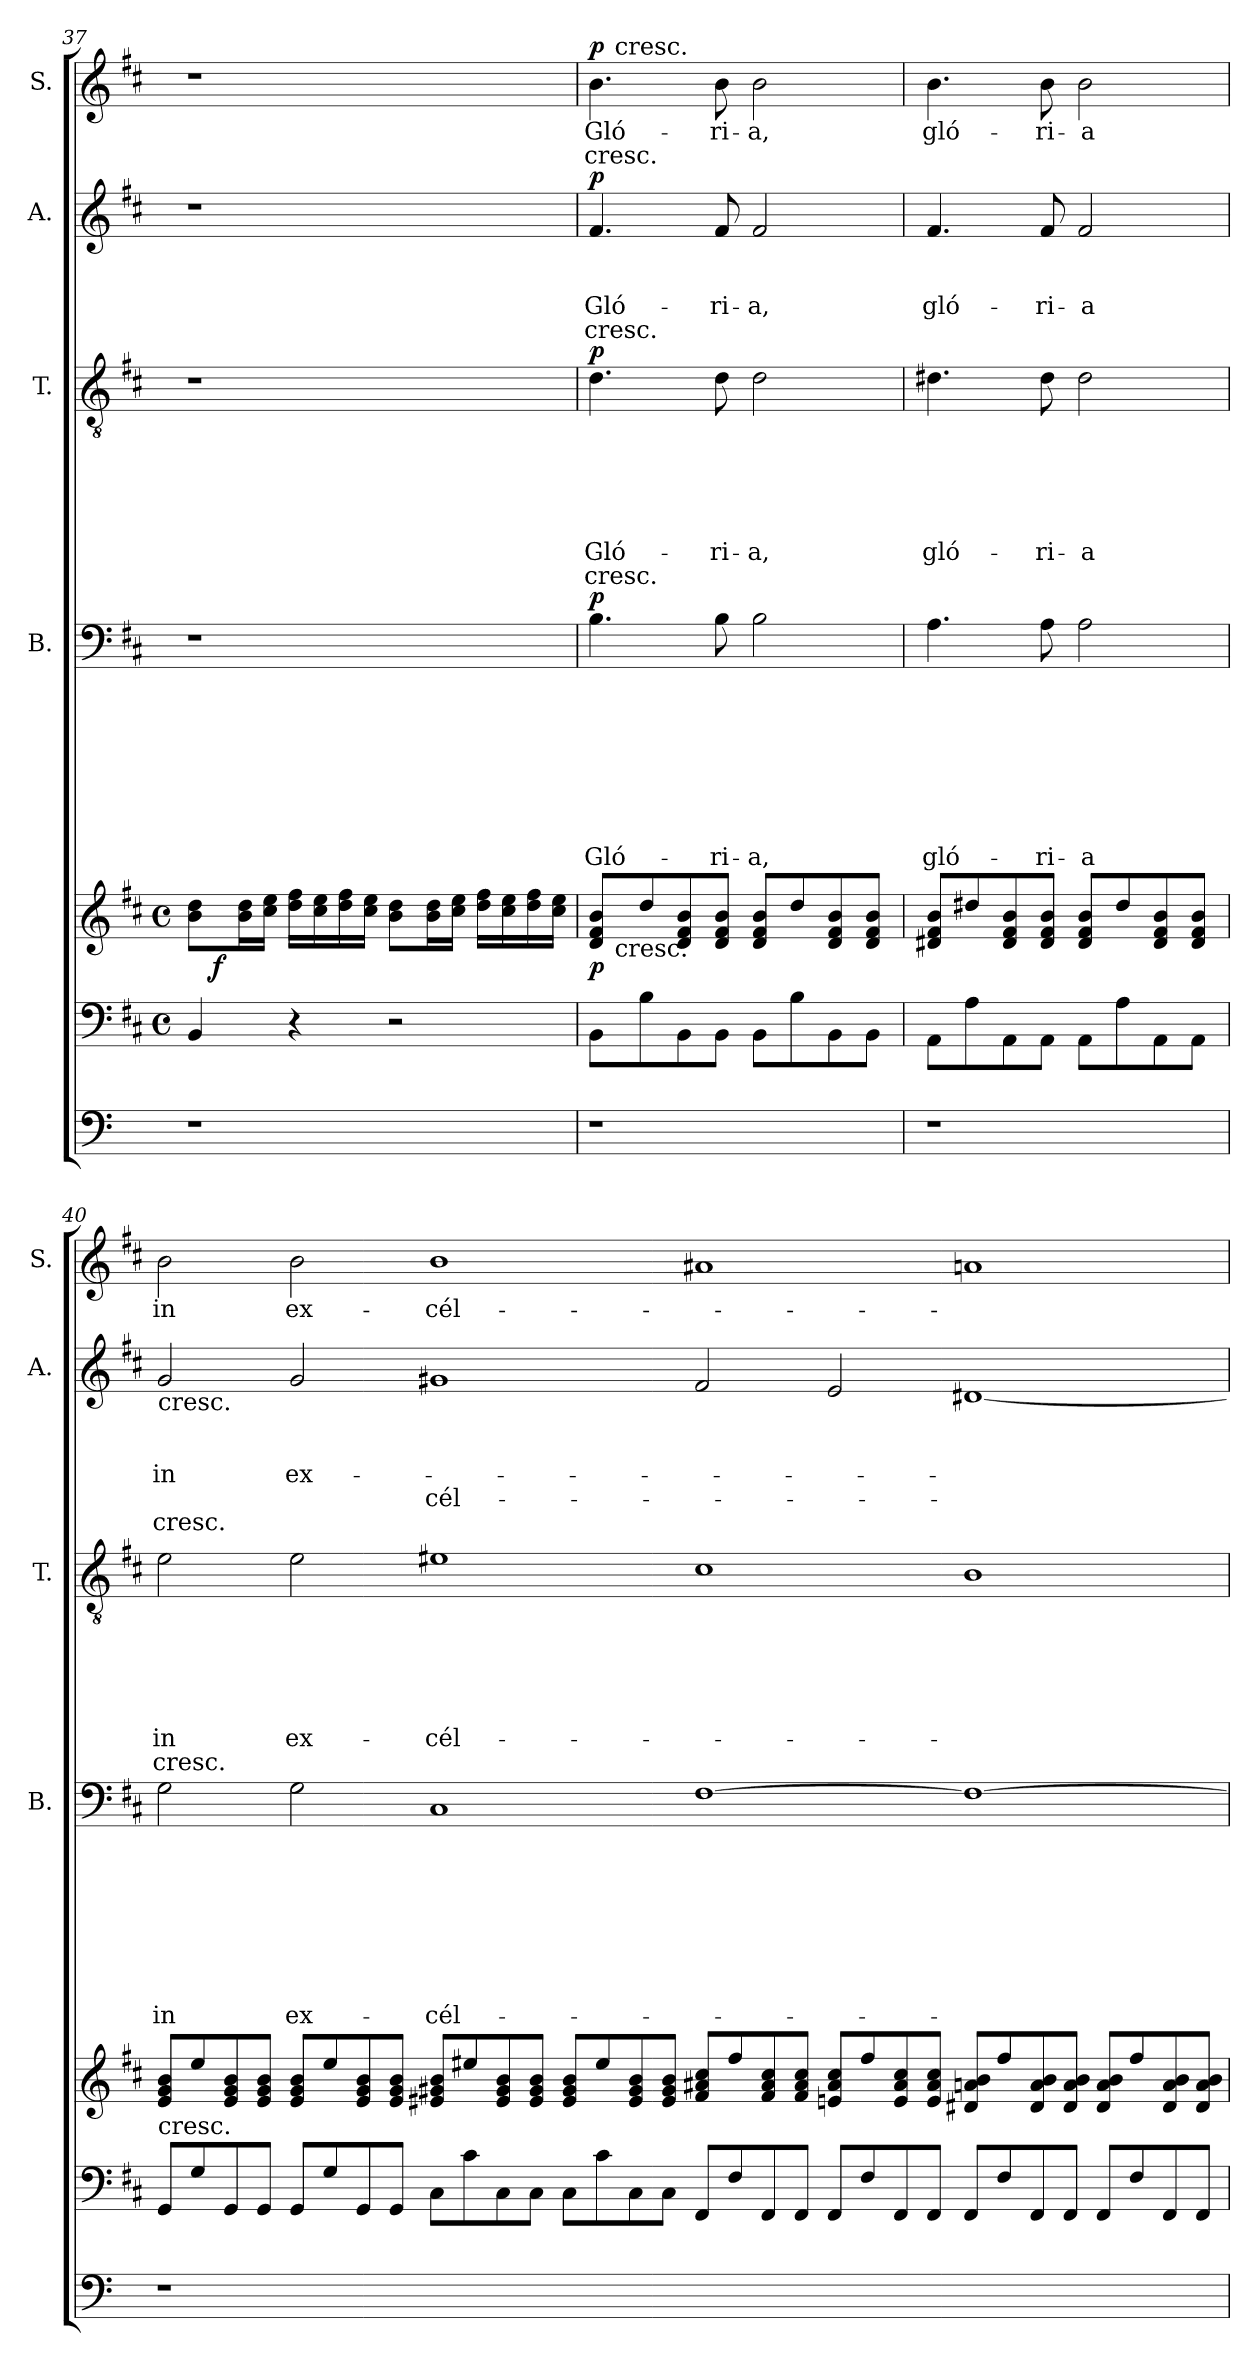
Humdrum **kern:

**kern	**kern	**kern	**dynam	**kern	**text	**text	**text	**text	**text	**text	**text	**text	**dynam	**kern	**text	**text	**text	**text	**text	**text	**text	**dynam	**kern	**text	**text	**text	**text	**text	**dynam	**kern	**text	**text	**dynam
*part7	*part6	*part5	*part5	*part4	*part4	*part4	*part4	*part4	*part4	*part4	*part4	*part4	*part4	*part3	*part3	*part3	*part3	*part3	*part3	*part3	*part3	*part3	*part2	*part2	*part2	*part2	*part2	*part2	*part2	*part1	*part1	*part1	*part1
*staff7	*staff6	*staff5	*staff5	*staff4	*staff4	*staff4	*staff4	*staff4	*staff4	*staff4	*staff4	*staff4	*staff4	*staff3	*staff3	*staff3	*staff3	*staff3	*staff3	*staff3	*staff3	*staff3	*staff2	*staff2	*staff2	*staff2	*staff2	*staff2	*staff2	*staff1	*staff1	*staff1	*staff1
*	*	*	*	*I"B.	*	*	*	*	*	*	*	*	*	*I"T.	*	*	*	*	*	*	*	*	*I"A.	*	*	*	*	*	*	*I"S.	*	*	*
*	*	*	*	*I'B.	*	*	*	*	*	*	*	*	*	*I'T.	*	*	*	*	*	*	*	*	*I'A.	*	*	*	*	*	*	*I'S.	*	*	*
*clefF4	*clefF4	*clefG2	*	*clefF4	*	*	*	*	*	*	*	*	*	*clefGv2	*	*	*	*	*	*	*	*	*clefG2	*	*	*	*	*	*	*clefG2	*	*	*
*	*ITrd1c2	*ITrd1c2	*	*ITrd1c2	*	*	*	*	*	*	*	*	*	*ITrd1c2	*	*	*	*	*	*	*	*	*ITrd1c2	*	*	*	*	*	*	*ITrd1c2	*	*	*
*k[]	*k[]	*k[]	*	*k[]	*	*	*	*	*	*	*	*	*	*k[]	*	*	*	*	*	*	*	*	*k[]	*	*	*	*	*	*	*k[]	*	*	*
*C:	*C:	*C:	*	*C:	*	*	*	*	*	*	*	*	*	*C:	*	*	*	*	*	*	*	*	*C:	*	*	*	*	*	*	*C:	*	*	*
*	*M4/4	*M4/4	*	*	*	*	*	*	*	*	*	*	*	*	*	*	*	*	*	*	*	*	*	*	*	*	*	*	*	*	*	*	*
*	*met(c)	*met(c)	*	*	*	*	*	*	*	*	*	*	*	*	*	*	*	*	*	*	*	*	*	*	*	*	*	*	*	*	*	*	*
=37	=37	=37	=37	=37	=37	=37	=37	=37	=37	=37	=37	=37	=37	=37	=37	=37	=37	=37	=37	=37	=37	=37	=37	=37	=37	=37	=37	=37	=37	=37	=37	=37	=37
*	*	*^	*	*	*	*	*	*	*	*	*	*	*	*	*	*	*	*	*	*	*	*	*	*	*	*	*	*	*	*	*	*	*
1r	4AA/	8a\ 8cc\L	16ryy	.	1r	.	.	.	.	.	.	.	.	.	1r	.	.	.	.	.	.	.	.	1r	.	.	.	.	.	.	1r	.	.	.
!	!	!	!	!LO:DY:b	!	!	!	!	!	!	!	!	!	!	!	!	!	!	!	!	!	!	!	!	!	!	!	!	!	!	!	!	!	!
.	.	.	2...ryy	f	.	.	.	.	.	.	.	.	.	.	.	.	.	.	.	.	.	.	.	.	.	.	.	.	.	.	.	.	.	.
.	.	16a\ 16cc\L	.	.	.	.	.	.	.	.	.	.	.	.	.	.	.	.	.	.	.	.	.	.	.	.	.	.	.	.	.	.	.	.
.	.	16b\ 16dd\JJ	.	.	.	.	.	.	.	.	.	.	.	.	.	.	.	.	.	.	.	.	.	.	.	.	.	.	.	.	.	.	.	.
.	4r	16cc\ 16ee\LL	.	.	.	.	.	.	.	.	.	.	.	.	.	.	.	.	.	.	.	.	.	.	.	.	.	.	.	.	.	.	.	.
.	.	16b\ 16dd\	.	.	.	.	.	.	.	.	.	.	.	.	.	.	.	.	.	.	.	.	.	.	.	.	.	.	.	.	.	.	.	.
.	.	16cc\ 16ee\	.	.	.	.	.	.	.	.	.	.	.	.	.	.	.	.	.	.	.	.	.	.	.	.	.	.	.	.	.	.	.	.
.	.	16b\ 16dd\JJ	.	.	.	.	.	.	.	.	.	.	.	.	.	.	.	.	.	.	.	.	.	.	.	.	.	.	.	.	.	.	.	.
.	2r	8a\ 8cc\L	.	.	.	.	.	.	.	.	.	.	.	.	.	.	.	.	.	.	.	.	.	.	.	.	.	.	.	.	.	.	.	.
.	.	16a\ 16cc\L	.	.	.	.	.	.	.	.	.	.	.	.	.	.	.	.	.	.	.	.	.	.	.	.	.	.	.	.	.	.	.	.
.	.	16b\ 16dd\JJ	.	.	.	.	.	.	.	.	.	.	.	.	.	.	.	.	.	.	.	.	.	.	.	.	.	.	.	.	.	.	.	.
.	.	16cc\ 16ee\LL	.	.	.	.	.	.	.	.	.	.	.	.	.	.	.	.	.	.	.	.	.	.	.	.	.	.	.	.	.	.	.	.
.	.	16b\ 16dd\	.	.	.	.	.	.	.	.	.	.	.	.	.	.	.	.	.	.	.	.	.	.	.	.	.	.	.	.	.	.	.	.
.	.	16cc\ 16ee\	.	.	.	.	.	.	.	.	.	.	.	.	.	.	.	.	.	.	.	.	.	.	.	.	.	.	.	.	.	.	.	.
.	.	16b\ 16dd\JJ	.	.	.	.	.	.	.	.	.	.	.	.	.	.	.	.	.	.	.	.	.	.	.	.	.	.	.	.	.	.	.	.
=38	=38	=38	=38	=38	=38	=38	=38	=38	=38	=38	=38	=38	=38	=38	=38	=38	=38	=38	=38	=38	=38	=38	=38	=38	=38	=38	=38	=38	=38	=38	=38	=38	=38	=38
!	!	!	!	!LO:DY:b	!	!	!	!	!	!	!	!	!LO:LY:b	!LO:DY:a	!	!	!	!	!	!	!LO:LY:b	!LO:LY:b	!LO:DY:a	!	!	!	!LO:LY:b	!LO:LY:b	!	!LO:DY:a	!	!LO:LY:b	!LO:LY:b	!LO:DY:a
*	*	*	*	*	*	*	*	*	*	*	*	*	*	*	*	*	*	*	*	*	*	*	*	*	*	*	*	*	*	*	*^	*	*	*
1r	8AA\L	8c/ 8e/ 8a/L	16ryy	p	4.A\	.	.	.	.	.	.	.	Gló-	p	4.c\	.	.	.	.	.	Gló-	cresc.	p	4.e/	.	.	Gló-	cresc.	.	p	4.a\	16ryy	Gló-	cresc.	p
!	!	!	!	!	!	!	!	!	!	!	!	!	!	!	!	!	!	!	!	!	!	!	!	!	!	!	!	!	!	!	!	!LO:TX:a:t=cresc.	!	!	!
!	!	!	!LO:TX:b:t=cresc.	!	!	!	!	!	!	!	!	!	!	!	!	!	!	!	!	!	!	!	!	!	!	!	!	!	!	!	!	!	!	!	!
.	.	.	2...ryy	.	.	.	.	.	.	.	.	.	.	.	.	.	.	.	.	.	.	.	.	.	.	.	.	.	.	.	.	2...ryy	.	.	.
.	8A\	8cc/	.	.	.	.	.	.	.	.	.	.	.	.	.	.	.	.	.	.	.	.	.	.	.	.	.	.	.	.	.	.	.	.	.
.	8AA\	8c/ 8e/ 8a/	.	.	.	.	.	.	.	.	.	.	.	.	.	.	.	.	.	.	.	.	.	.	.	.	.	.	.	.	.	.	.	.	.
!	!	!	!	!	!	!	!	!	!	!	!	!	!LO:LY:b	!	!	!	!	!	!	!	!LO:LY:b	!	!	!	!	!	!LO:LY:b	!	!	!	!	!	!LO:LY:b	!	!
.	8AA\J	8c/ 8e/ 8a/J	.	.	8A\	.	.	.	.	.	.	.	-ri-	.	8c\	.	.	.	.	.	-ri-	.	.	8e/	.	.	-ri-	.	.	.	8a\	.	-ri-	.	.
!	!	!	!	!	!	!	!	!	!	!	!	!	!LO:LY:b	!	!	!	!	!	!	!	!LO:LY:b	!	!	!	!	!	!LO:LY:b	!	!	!	!	!	!LO:LY:b	!	!
.	8AA\L	8c/ 8e/ 8a/L	.	.	2A\	.	.	.	.	.	.	.	-a,	.	2c\	.	.	.	.	.	-a,	.	.	2e/	.	.	-a,	.	.	.	2a\	.	-a,	.	.
.	8A\	8cc/	.	.	.	.	.	.	.	.	.	.	.	.	.	.	.	.	.	.	.	.	.	.	.	.	.	.	.	.	.	.	.	.	.
.	8AA\	8c/ 8e/ 8a/	.	.	.	.	.	.	.	.	.	.	.	.	.	.	.	.	.	.	.	.	.	.	.	.	.	.	.	.	.	.	.	.	.
.	8AA\J	8c/ 8e/ 8a/J	.	.	.	.	.	.	.	.	.	.	.	.	.	.	.	.	.	.	.	.	.	.	.	.	.	.	.	.	.	.	.	.	.
=39	=39	=39	=39	=39	=39	=39	=39	=39	=39	=39	=39	=39	=39	=39	=39	=39	=39	=39	=39	=39	=39	=39	=39	=39	=39	=39	=39	=39	=39	=39	=39	=39	=39	=39	=39
!	!	!	!	!	!	!	!	!	!	!	!	!	!LO:LY:b	!	!	!	!	!	!	!	!LO:LY:b	!	!	!	!	!	!LO:LY:b	!	!	!	!	!	!LO:LY:b	!	!
*	*	*v	*v	*	*	*	*	*	*	*	*	*	*	*	*	*	*	*	*	*	*	*	*	*	*	*	*	*	*	*	*v	*v	*	*	*
1r	8GG\L	8c#X/ 8e/ 8a/L	.	4.G\	.	.	.	.	.	.	.	gló-	.	4.c#X\	.	.	.	.	.	gló-	.	.	4.e/	.	.	gló-	.	.	.	4.a\	gló-	.	.
.	8G\	8cc#X/	.	.	.	.	.	.	.	.	.	.	.	.	.	.	.	.	.	.	.	.	.	.	.	.	.	.	.	.	.	.	.
.	8GG\	8c#/ 8e/ 8a/	.	.	.	.	.	.	.	.	.	.	.	.	.	.	.	.	.	.	.	.	.	.	.	.	.	.	.	.	.	.	.
!	!	!	!	!	!	!	!	!	!	!	!	!LO:LY:b	!	!	!	!	!	!	!	!LO:LY:b	!	!	!	!	!	!LO:LY:b	!	!	!	!	!LO:LY:b	!	!
.	8GG\J	8c#/ 8e/ 8a/J	.	8G\	.	.	.	.	.	.	.	-ri-	.	8c#\	.	.	.	.	.	-ri-	.	.	8e/	.	.	-ri-	.	.	.	8a\	-ri-	.	.
!	!	!	!	!	!	!	!	!	!	!	!	!LO:LY:b	!	!	!	!	!	!	!	!LO:LY:b	!	!	!	!	!	!LO:LY:b	!	!	!	!	!LO:LY:b	!	!
.	8GG\L	8c#/ 8e/ 8a/L	.	2G\	.	.	.	.	.	.	.	-a	.	2c#\	.	.	.	.	.	-a	.	.	2e/	.	.	-a	.	.	.	2a\	-a	.	.
.	8G\	8cc#/	.	.	.	.	.	.	.	.	.	.	.	.	.	.	.	.	.	.	.	.	.	.	.	.	.	.	.	.	.	.	.
.	8GG\	8c#/ 8e/ 8a/	.	.	.	.	.	.	.	.	.	.	.	.	.	.	.	.	.	.	.	.	.	.	.	.	.	.	.	.	.	.	.
.	8GG\J	8c#/ 8e/ 8a/J	.	.	.	.	.	.	.	.	.	.	.	.	.	.	.	.	.	.	.	.	.	.	.	.	.	.	.	.	.	.	.
!!LO:LB:g=z
=40	=40	=40	=40	=40	=40	=40	=40	=40	=40	=40	=40	=40	=40	=40	=40	=40	=40	=40	=40	=40	=40	=40	=40	=40	=40	=40	=40	=40	=40	=40	=40	=40	=40
!	!	!	!	!	!	!	!	!	!	!	!	!	!	!	!	!	!	!	!	!	!	!	!LO:TX:b:t=cresc.	!	!	!	!	!	!	!	!	!	!
!	!LO:TX:a:t=cresc.	!	!	!	!	!	!	!	!	!	!	!	!	!	!	!	!	!	!	!	!	!	!	!	!	!	!	!	!	!	!	!	!
!	!	!	!	!	!	!	!	!	!	!	!	!LO:LY:b	!	!	!	!	!	!	!	!LO:LY:b	!LO:LY:b	!	!	!	!	!LO:LY:b	!	!LO:LY:b	!	!	!LO:LY:b	!	!
1r	8FF/L	8d/ 8f/ 8a/L	.	2F\	.	.	.	.	.	.	.	in	.	2d\	.	.	.	.	.	in	cresc.	.	2f/	.	.	in	.	cresc.	.	2a\	in	.	.
.	8F/	8dd/	.	.	.	.	.	.	.	.	.	.	.	.	.	.	.	.	.	.	.	.	.	.	.	.	.	.	.	.	.	.	.
.	8FF/	8d/ 8f/ 8a/	.	.	.	.	.	.	.	.	.	.	.	.	.	.	.	.	.	.	.	.	.	.	.	.	.	.	.	.	.	.	.
.	8FF/J	8d/ 8f/ 8a/J	.	.	.	.	.	.	.	.	.	.	.	.	.	.	.	.	.	.	.	.	.	.	.	.	.	.	.	.	.	.	.
!	!	!	!	!	!	!	!	!	!	!	!	!LO:LY:b	!	!	!	!	!	!	!	!LO:LY:b	!	!	!	!	!	!LO:LY:b	!	!	!	!	!LO:LY:b	!	!
.	8FF/L	8d/ 8f/ 8a/L	.	2F\	.	.	.	.	.	.	.	ex-	.	2d\	.	.	.	.	.	ex-	.	.	2f/	.	.	ex-	.	.	.	2a\	ex-	.	.
.	8F/	8dd/	.	.	.	.	.	.	.	.	.	.	.	.	.	.	.	.	.	.	.	.	.	.	.	.	.	.	.	.	.	.	.
.	8FF/	8d/ 8f/ 8a/	.	.	.	.	.	.	.	.	.	.	.	.	.	.	.	.	.	.	.	.	.	.	.	.	.	.	.	.	.	.	.
.	8FF/J	8d/ 8f/ 8a/J	.	.	.	.	.	.	.	.	.	.	.	.	.	.	.	.	.	.	.	.	.	.	.	.	.	.	.	.	.	.	.
!	!	!	!	!	!	!	!	!	!	!	!	!LO:LY:b	!	!	!	!	!	!	!	!LO:LY:b	!	!	!	!	!	!	!LO:LY:b	!	!	!	!LO:LY:b	!	!
0.ryy	8BB\L	8d#X/ 8f#X/ 8a/L	.	1BB	.	.	.	.	.	.	.	-cél-	.	1d#X	.	.	.	.	.	-cél-	.	.	1f#X	.	.	.	cél-	.	.	1a	-cél-	.	.
.	8B\	8dd#X/	.	.	.	.	.	.	.	.	.	.	.	.	.	.	.	.	.	.	.	.	.	.	.	.	.	.	.	.	.	.	.
.	8BB\	8d#/ 8f#/ 8a/	.	.	.	.	.	.	.	.	.	.	.	.	.	.	.	.	.	.	.	.	.	.	.	.	.	.	.	.	.	.	.
.	8BB\J	8d#/ 8f#/ 8a/J	.	.	.	.	.	.	.	.	.	.	.	.	.	.	.	.	.	.	.	.	.	.	.	.	.	.	.	.	.	.	.
.	8BB\L	8d#/ 8f#/ 8a/L	.	.	.	.	.	.	.	.	.	.	.	.	.	.	.	.	.	.	.	.	.	.	.	.	.	.	.	.	.	.	.
.	8B\	8dd#/	.	.	.	.	.	.	.	.	.	.	.	.	.	.	.	.	.	.	.	.	.	.	.	.	.	.	.	.	.	.	.
.	8BB\	8d#/ 8f#/ 8a/	.	.	.	.	.	.	.	.	.	.	.	.	.	.	.	.	.	.	.	.	.	.	.	.	.	.	.	.	.	.	.
.	8BB\J	8d#/ 8f#/ 8a/J	.	.	.	.	.	.	.	.	.	.	.	.	.	.	.	.	.	.	.	.	.	.	.	.	.	.	.	.	.	.	.
.	8EE/L	8e/ 8g#X/ 8b/L	.	[>1E	.	.	.	.	.	.	.	.	.	1B	.	.	.	.	.	.	.	.	2e/	.	.	.	.	.	.	1g#X	.	.	.
.	8E/	8ee/	.	.	.	.	.	.	.	.	.	.	.	.	.	.	.	.	.	.	.	.	.	.	.	.	.	.	.	.	.	.	.
.	8EE/	8e/ 8g#/ 8b/	.	.	.	.	.	.	.	.	.	.	.	.	.	.	.	.	.	.	.	.	.	.	.	.	.	.	.	.	.	.	.
.	8EE/J	8e/ 8g#/ 8b/J	.	.	.	.	.	.	.	.	.	.	.	.	.	.	.	.	.	.	.	.	.	.	.	.	.	.	.	.	.	.	.
.	8EE/L	8dn/ 8g#/ 8b/L	.	.	.	.	.	.	.	.	.	.	.	.	.	.	.	.	.	.	.	.	2d/	.	.	.	.	.	.	.	.	.	.
.	8E/	8ee/	.	.	.	.	.	.	.	.	.	.	.	.	.	.	.	.	.	.	.	.	.	.	.	.	.	.	.	.	.	.	.
.	8EE/	8d/ 8g#/ 8b/	.	.	.	.	.	.	.	.	.	.	.	.	.	.	.	.	.	.	.	.	.	.	.	.	.	.	.	.	.	.	.
.	8EE/J	8d/ 8g#/ 8b/J	.	.	.	.	.	.	.	.	.	.	.	.	.	.	.	.	.	.	.	.	.	.	.	.	.	.	.	.	.	.	.
.	8EE/L	8c#X/ 8gn/ 8a/L	.	1E_	.	.	.	.	.	.	.	.	.	1A	.	.	.	.	.	.	.	.	[<1c#X	.	.	.	.	.	.	1gn	.	.	.
.	8E/	8ee/	.	.	.	.	.	.	.	.	.	.	.	.	.	.	.	.	.	.	.	.	.	.	.	.	.	.	.	.	.	.	.
.	8EE/	8c#/ 8g/ 8a/	.	.	.	.	.	.	.	.	.	.	.	.	.	.	.	.	.	.	.	.	.	.	.	.	.	.	.	.	.	.	.
.	8EE/J	8c#/ 8g/ 8a/J	.	.	.	.	.	.	.	.	.	.	.	.	.	.	.	.	.	.	.	.	.	.	.	.	.	.	.	.	.	.	.
.	8EE/L	8c#/ 8g/ 8a/L	.	.	.	.	.	.	.	.	.	.	.	.	.	.	.	.	.	.	.	.	.	.	.	.	.	.	.	.	.	.	.
.	8E/	8ee/	.	.	.	.	.	.	.	.	.	.	.	.	.	.	.	.	.	.	.	.	.	.	.	.	.	.	.	.	.	.	.
.	8EE/	8c#/ 8g/ 8a/	.	.	.	.	.	.	.	.	.	.	.	.	.	.	.	.	.	.	.	.	.	.	.	.	.	.	.	.	.	.	.
.	8EE/J	8c#/ 8g/ 8a/J	.	.	.	.	.	.	.	.	.	.	.	.	.	.	.	.	.	.	.	.	.	.	.	.	.	.	.	.	.	.	.
=	=	=	=	=	=	=	=	=	=	=	=	=	=	=	=	=	=	=	=	=	=	=	=	=	=	=	=	=	=	=	=	=	=
*-	*-	*-	*-	*-	*-	*-	*-	*-	*-	*-	*-	*-	*-	*-	*-	*-	*-	*-	*-	*-	*-	*-	*-	*-	*-	*-	*-	*-	*-	*-	*-	*-	*-
